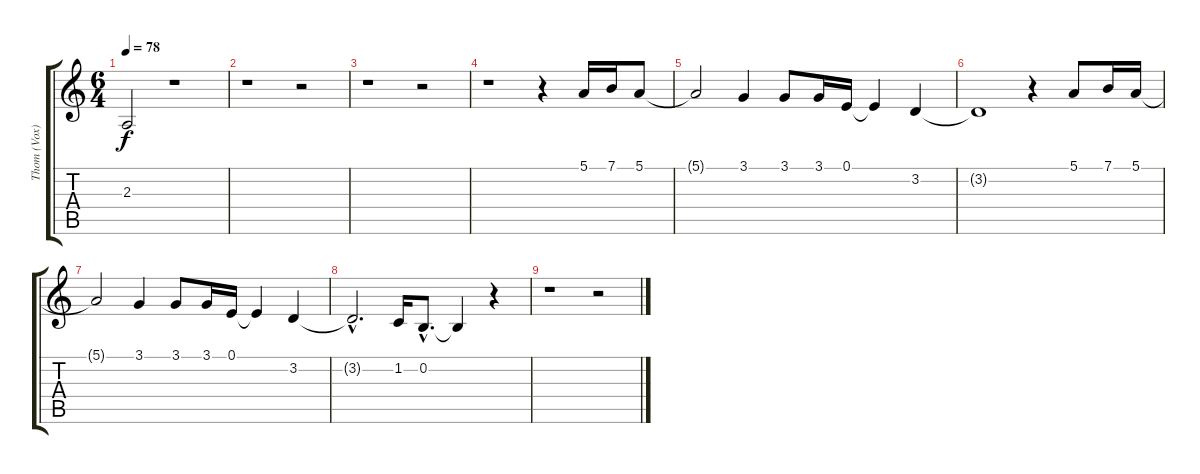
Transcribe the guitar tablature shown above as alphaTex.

\track ("Thom (Vox)" "Thom (Vox)") {instrument drawbarorgan}
\staff {score tabs}
\tuning (E4 B3 G3 D3 A2 E2) {hide}
\ts (6 4)
\tempo 78
\clef g2
\ks c
2.3{t}.2{dy f} r.1 |
r.1 r.2 |
r.1 r.2 |
r.1 r.4 5.1.16 7.1.16 5.1.8 |
5.1{t}.2 3.1.4 3.1.8 3.1.16 0.1.16 0.1{t}.4 3.2.4 |
3.2{t}.1 r.4 5.1.8 7.1.16 5.1.16 |
5.1{t}.2 3.1.4 3.1.8 3.1.16 0.1.16 0.1{t}.4 3.2.4 |
3.2{hac t}.2{d} 1.2.16 0.2{hac}.8{d} 0.2{t}.4 r.4 |
r.1 r.2
